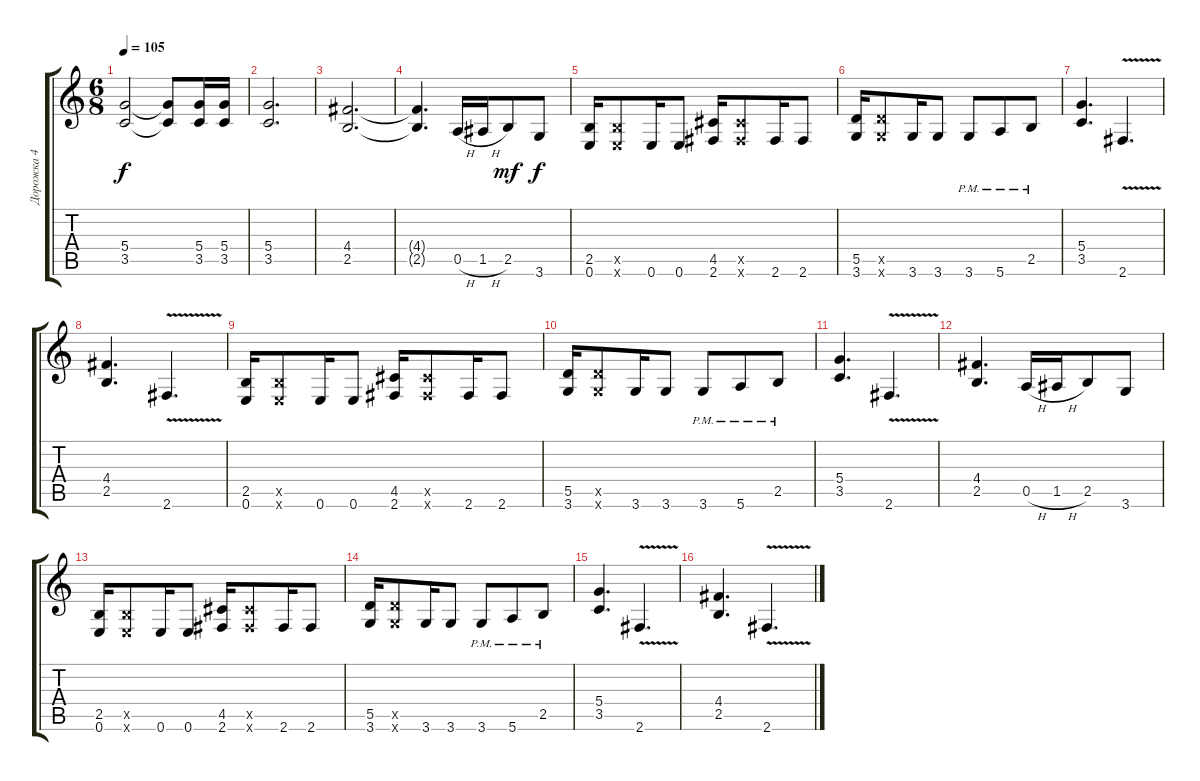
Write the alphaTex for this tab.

\track ("Дорожка 4" "Дорожка 4") {instrument overdrivenguitar}
\staff {score tabs}
\tuning (E4 B3 G3 D3 A2 E2) {hide}
\ts (6 8)
\tempo 105
\clef g2
\ks c
(5.4 3.5).2{dy f} (5.4{t} 3.5{t}).8 (5.4 3.5).16 (5.4 3.5).16 |
(5.4 3.5).2{d} |
(4.4 2.5).2{d} |
(4.4{t} 2.5{t}).4{d} 0.5{h}.16 1.5{h}.16 2.5.8{dy mf} 3.6.8{dy f} |
(2.5 0.6).16 (2.5{x} 0.6{x}).8 0.6.16 0.6.8 (4.5 2.6).16 (4.5{x} 2.6{x}).8 2.6.16 2.6.8 |
(5.5 3.6).16 (5.5{x} 3.6{x}).8 3.6.16 3.6.8 3.6{pm}.8 5.6{pm}.8 2.5{pm}.8 |
(5.4 3.5).4{d} 2.6{v}.4{d} |
(4.4 2.5).4{d} 2.6{v}.4{d} |
(2.5 0.6).16 (2.5{x} 0.6{x}).8 0.6.16 0.6.8 (4.5 2.6).16 (4.5{x} 2.6{x}).8 2.6.16 2.6.8 |
(5.5 3.6).16 (5.5{x} 3.6{x}).8 3.6.16 3.6.8 3.6{pm}.8 5.6{pm}.8 2.5{pm}.8 |
(5.4 3.5).4{d} 2.6{v}.4{d} |
(4.4 2.5).4{d} 0.5{h}.16 1.5{h}.16 2.5.8 3.6.8 |
(2.5 0.6).16 (2.5{x} 0.6{x}).8 0.6.16 0.6.8 (4.5 2.6).16 (4.5{x} 2.6{x}).8 2.6.16 2.6.8 |
(5.5 3.6).16 (5.5{x} 3.6{x}).8 3.6.16 3.6.8 3.6{pm}.8 5.6{pm}.8 2.5{pm}.8 |
(5.4 3.5).4{d} 2.6{v}.4{d} |
(4.4 2.5).4{d} 2.6{v}.4{d}
